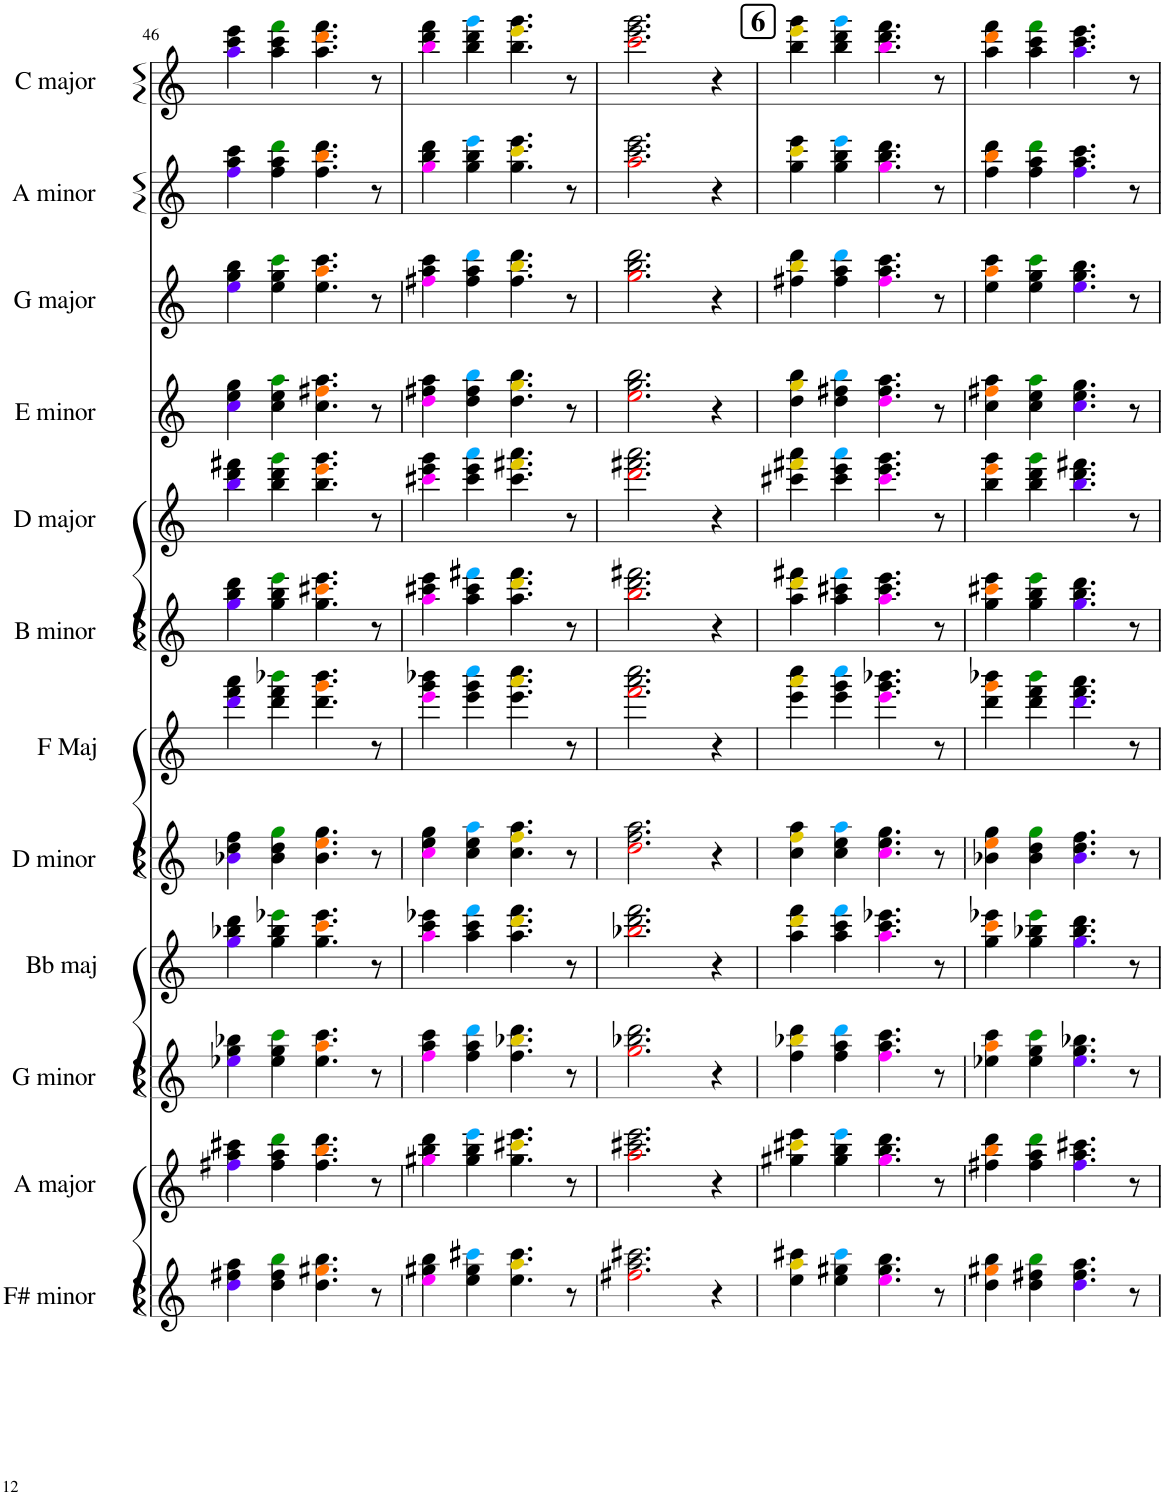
**kern	**kern	**kern	**kern	**kern	**kern	**kern	**kern	**kern	**kern	**kern	**kern
*part12	*part11	*part10	*part9	*part8	*part7	*part6	*part5	*part4	*part3	*part2	*part1
*staff12	*staff11	*staff10	*staff9	*staff8	*staff7	*staff6	*staff5	*staff4	*staff3	*staff2	*staff1
*I"F# minor	*I"A major	*I"G minor	*I"B flat major	*I"D minor	*I"F major	*I"B minor	*I"D major	*I"E minor	*I"G major	*I"A minor	*I"C major
*I'F# minor	*I'A major	*I'G minor	*	*I'D minor	*I'F Maj	*I'B minor	*I'D major	*I'E minor	*I'G major	*I'A minor	*I'C major
!!LO:PB:g=z
*clefG2	*clefG2	*clefG2	*clefG2	*clefG2	*clefG2	*clefG2	*clefG2	*clefG2	*clefG2	*clefG2	*clefG2
*k[]	*k[]	*k[]	*k[]	*k[]	*k[]	*k[]	*k[]	*k[]	*k[]	*k[]	*k[]
*M4/4	*M4/4	*M4/4	*M4/4	*M4/4	*M4/4	*M4/4	*M4/4	*M4/4	*M4/4	*M4/4	*M4/4
=46	=46	=46	=46	=46	=46	=46	=46	=46	=46	=46	=46
4ddi\ 4ff#X\ 4aa\	4ff#Xi\ 4aa\ 4ccc#X\	4ee-Xi\ 4gg\ 4bb-X\	4ggi\ 4bb-X\ 4ddd\	4b-Xi\ 4dd\ 4ff\	4dddi\ 4fff\ 4aaa\	4ggi\ 4bb\ 4ddd\	4bbi\ 4ddd\ 4fff#X\	4cci\ 4ee\ 4gg\	4eei\ 4gg\ 4bb\	4ffi\ 4aa\ 4ccc\	4aai\ 4ccc\ 4eee\
4dd\ 4ff#\ 4bbj\	4ff#\ 4aa\ 4dddj\	4ee-\ 4gg\ 4cccj\	4gg\ 4bb-\ 4eee-Xj\	4b-\ 4dd\ 4ggj\	4ddd\ 4fff\ 4bbb-Xj\	4gg\ 4bb\ 4eeej\	4bb\ 4ddd\ 4gggj\	4cc\ 4ee\ 4aaj\	4ee\ 4gg\ 4cccj\	4ff\ 4aa\ 4dddj\	4aa\ 4ccc\ 4fffj\
4.dd\ 4.gg#XZ\ 4.bb\	4.ff#\ 4.bbZ\ 4.ddd\	4.ee-\ 4.aaZ\ 4.ccc\	4.gg\ 4.cccZ\ 4.eee-\	4.b-\ 4.eeZ\ 4.gg\	4.ddd\ 4.gggZ\ 4.bbb-\	4.gg\ 4.ccc#XZ\ 4.eee\	4.bb\ 4.eeeZ\ 4.ggg\	4.cc\ 4.ff#XZ\ 4.aa\	4.ee\ 4.aaZ\ 4.ccc\	4.ff\ 4.bbZ\ 4.ddd\	4.aa\ 4.dddZ\ 4.fff\
8r	8r	8r	8r	8r	8r	8r	8r	8r	8r	8r	8r
=47	=47	=47	=47	=47	=47	=47	=47	=47	=47	=47	=47
4eeV\ 4gg#X\ 4bb\	4gg#XV\ 4bb\ 4ddd\	4ffV\ 4aa\ 4ccc\	4aaV\ 4ccc\ 4eee-X\	4ccV\ 4ee\ 4gg\	4eeeV\ 4ggg\ 4bbb-X\	4aaV\ 4ccc#X\ 4eee\	4ccc#XV\ 4eee\ 4ggg\	4ddV\ 4ff#X\ 4aa\	4ff#XV\ 4aa\ 4ccc\	4ggV\ 4bb\ 4ddd\	4bbV\ 4ddd\ 4fff\
4ee\ 4gg#\ 4ccc#XN\	4gg#\ 4bb\ 4eeeN\	4ff\ 4aa\ 4dddN\	4aa\ 4ccc\ 4fffN\	4cc\ 4ee\ 4aaN\	4eee\ 4ggg\ 4ccccN\	4aa\ 4ccc#\ 4fff#XN\	4ccc#\ 4eee\ 4aaaN\	4dd\ 4ff#\ 4bbN\	4ff#\ 4aa\ 4dddN\	4gg\ 4bb\ 4eeeN\	4bb\ 4ddd\ 4gggN\
4.ee\ 4.aal\ 4.ccc#\	4.gg#\ 4.ccc#Xl\ 4.eee\	4.ff\ 4.bb-Xl\ 4.ddd\	4.aa\ 4.dddl\ 4.fff\	4.cc\ 4.ffl\ 4.aa\	4.eee\ 4.aaal\ 4.cccc\	4.aa\ 4.dddl\ 4.fff#\	4.ccc#\ 4.fff#Xl\ 4.aaa\	4.dd\ 4.ggl\ 4.bb\	4.ff#\ 4.bbl\ 4.ddd\	4.gg\ 4.cccl\ 4.eee\	4.bb\ 4.eeel\ 4.ggg\
8r	8r	8r	8r	8r	8r	8r	8r	8r	8r	8r	8r
=48	=48	=48	=48	=48	=48	=48	=48	=48	=48	=48	=48
2.ff#X!\ 2.aa\ 2.ccc#X\	2.aa!\ 2.ccc#X\ 2.eee\	2.gg!\ 2.bb-X\ 2.ddd\	2.bb-X!\ 2.ddd\ 2.fff\	2.dd!\ 2.ff\ 2.aa\	2.fff!\ 2.aaa\ 2.cccc\	2.bb!\ 2.ddd\ 2.fff#X\	2.ddd!\ 2.fff#X\ 2.aaa\	2.ee!\ 2.gg\ 2.bb\	2.gg!\ 2.bb\ 2.ddd\	2.aa!\ 2.ccc\ 2.eee\	2.ccc!\ 2.eee\ 2.ggg\
4r	4r	4r	4r	4r	4r	4r	4r	4r	4r	4r	4r
!!LO:REH:place=s1:a:B:cj:fs=14:t=6
=49	=49	=49	=49	=49	=49	=49	=49	=49	=49	=49	=49
4ee\ 4aal\ 4ccc#X\	4gg#X\ 4ccc#Xl\ 4eee\	4ff\ 4bb-Xl\ 4ddd\	4aa\ 4dddl\ 4fff\	4cc\ 4ffl\ 4aa\	4eee\ 4aaal\ 4cccc\	4aa\ 4dddl\ 4fff#X\	4ccc#X\ 4fff#Xl\ 4aaa\	4dd\ 4ggl\ 4bb\	4ff#X\ 4bbl\ 4ddd\	4gg\ 4cccl\ 4eee\	4bb\ 4eeel\ 4ggg\
4ee\ 4gg#X\ 4ccc#N\	4gg#\ 4bb\ 4eeeN\	4ff\ 4aa\ 4dddN\	4aa\ 4ccc\ 4fffN\	4cc\ 4ee\ 4aaN\	4eee\ 4ggg\ 4ccccN\	4aa\ 4ccc#X\ 4fff#N\	4ccc#\ 4eee\ 4aaaN\	4dd\ 4ff#X\ 4bbN\	4ff#\ 4aa\ 4dddN\	4gg\ 4bb\ 4eeeN\	4bb\ 4ddd\ 4gggN\
4.eeV\ 4.gg#\ 4.bb\	4.gg#V\ 4.bb\ 4.ddd\	4.ffV\ 4.aa\ 4.ccc\	4.aaV\ 4.ccc\ 4.eee-X\	4.ccV\ 4.ee\ 4.gg\	4.eeeV\ 4.ggg\ 4.bbb-X\	4.aaV\ 4.ccc#\ 4.eee\	4.ccc#V\ 4.eee\ 4.ggg\	4.ddV\ 4.ff#\ 4.aa\	4.ff#V\ 4.aa\ 4.ccc\	4.ggV\ 4.bb\ 4.ddd\	4.bbV\ 4.ddd\ 4.fff\
8r	8r	8r	8r	8r	8r	8r	8r	8r	8r	8r	8r
=50	=50	=50	=50	=50	=50	=50	=50	=50	=50	=50	=50
4dd\ 4gg#XZ\ 4bb\	4ff#X\ 4bbZ\ 4ddd\	4ee-X\ 4aaZ\ 4ccc\	4gg\ 4cccZ\ 4eee-X\	4b-X\ 4eeZ\ 4gg\	4ddd\ 4gggZ\ 4bbb-X\	4gg\ 4ccc#XZ\ 4eee\	4bb\ 4eeeZ\ 4ggg\	4cc\ 4ff#XZ\ 4aa\	4ee\ 4aaZ\ 4ccc\	4ff\ 4bbZ\ 4ddd\	4aa\ 4dddZ\ 4fff\
4dd\ 4ff#X\ 4bbj\	4ff#\ 4aa\ 4dddj\	4ee-\ 4gg\ 4cccj\	4gg\ 4bb-X\ 4eee-j\	4b-\ 4dd\ 4ggj\	4ddd\ 4fff\ 4bbb-j\	4gg\ 4bb\ 4eeej\	4bb\ 4ddd\ 4gggj\	4cc\ 4ee\ 4aaj\	4ee\ 4gg\ 4cccj\	4ff\ 4aa\ 4dddj\	4aa\ 4ccc\ 4fffj\
4.ddi\ 4.ff#\ 4.aa\	4.ff#i\ 4.aa\ 4.ccc#X\	4.ee-i\ 4.gg\ 4.bb-X\	4.ggi\ 4.bb-\ 4.ddd\	4.b-i\ 4.dd\ 4.ff\	4.dddi\ 4.fff\ 4.aaa\	4.ggi\ 4.bb\ 4.ddd\	4.bbi\ 4.ddd\ 4.fff#X\	4.cci\ 4.ee\ 4.gg\	4.eei\ 4.gg\ 4.bb\	4.ffi\ 4.aa\ 4.ccc\	4.aai\ 4.ccc\ 4.eee\
8r	8r	8r	8r	8r	8r	8r	8r	8r	8r	8r	8r
=	=	=	=	=	=	=	=	=	=	=	=
*-	*-	*-	*-	*-	*-	*-	*-	*-	*-	*-	*-
